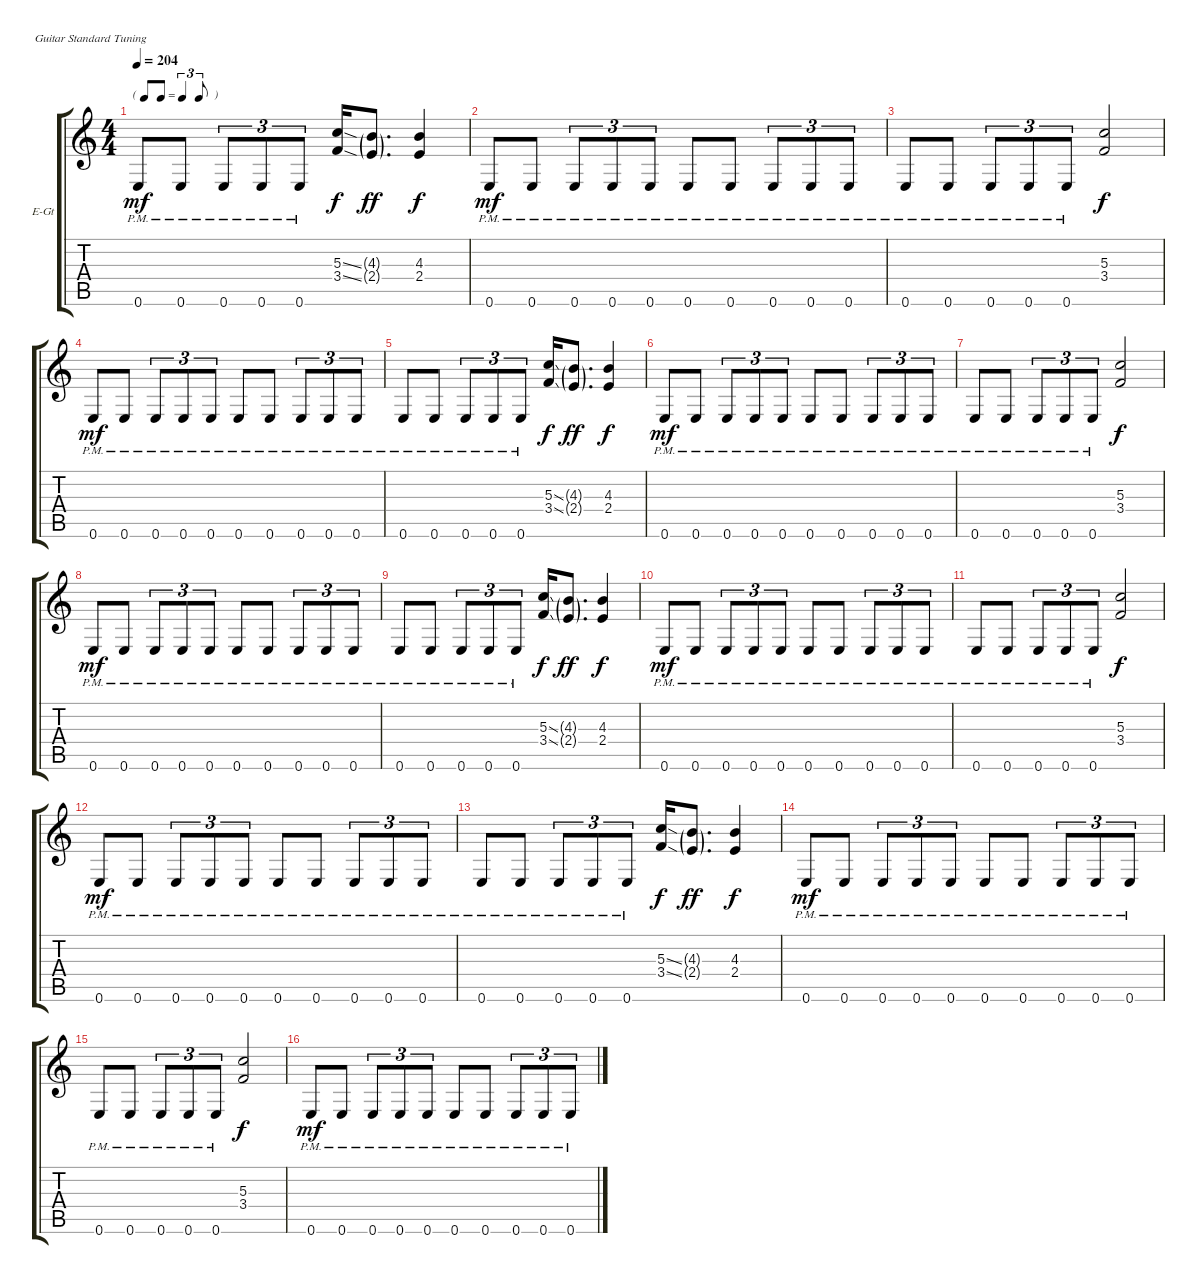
\bracketExtendMode groupsimilarinstruments
\firstSystemTrackNameOrientation horizontal
\otherSystemsTrackNameOrientation horizontal
\track ("Gtr I Rhytm" "E-Gt") {instrument overdrivenguitar}
\staff {score tabs}
\tuning (E4 B3 G3 D3 A2 E2)
\ts (4 4)
\tf triplet8th
\tempo 204
\clef g2
\ks c
0.6{pm}.8{dy mf} 0.6{pm}.8 0.6{pm}.8{tu (3 2)} 0.6{pm}.8{tu (3 2)} 0.6{pm}.8{tu (3 2)} (5.3{ss} 3.4{ss}).16{dy f} (4.3{g} 2.4{g}).8{d dy ff} (4.3 2.4).4{dy f} |
0.6{pm}.8{dy mf} 0.6{pm}.8 0.6{pm}.8{tu (3 2)} 0.6{pm}.8{tu (3 2)} 0.6{pm}.8{tu (3 2)} 0.6{pm}.8 0.6{pm}.8 0.6{pm}.8{tu (3 2)} 0.6{pm}.8{tu (3 2)} 0.6{pm}.8{tu (3 2)} |
0.6{pm}.8 0.6{pm}.8 0.6{pm}.8{tu (3 2)} 0.6{pm}.8{tu (3 2)} 0.6{pm}.8{tu (3 2)} (5.3 3.4).2{dy f} |
0.6{pm}.8{dy mf} 0.6{pm}.8 0.6{pm}.8{tu (3 2)} 0.6{pm}.8{tu (3 2)} 0.6{pm}.8{tu (3 2)} 0.6{pm}.8 0.6{pm}.8 0.6{pm}.8{tu (3 2)} 0.6{pm}.8{tu (3 2)} 0.6{pm}.8{tu (3 2)} |
0.6{pm}.8 0.6{pm}.8 0.6{pm}.8{tu (3 2)} 0.6{pm}.8{tu (3 2)} 0.6{pm}.8{tu (3 2)} (5.3{ss} 3.4{ss}).16{dy f} (4.3{g} 2.4{g}).8{d dy ff} (4.3 2.4).4{dy f} |
0.6{pm}.8{dy mf} 0.6{pm}.8 0.6{pm}.8{tu (3 2)} 0.6{pm}.8{tu (3 2)} 0.6{pm}.8{tu (3 2)} 0.6{pm}.8 0.6{pm}.8 0.6{pm}.8{tu (3 2)} 0.6{pm}.8{tu (3 2)} 0.6{pm}.8{tu (3 2)} |
0.6{pm}.8 0.6{pm}.8 0.6{pm}.8{tu (3 2)} 0.6{pm}.8{tu (3 2)} 0.6{pm}.8{tu (3 2)} (5.3 3.4).2{dy f} |
0.6{pm}.8{dy mf} 0.6{pm}.8 0.6{pm}.8{tu (3 2)} 0.6{pm}.8{tu (3 2)} 0.6{pm}.8{tu (3 2)} 0.6{pm}.8 0.6{pm}.8 0.6{pm}.8{tu (3 2)} 0.6{pm}.8{tu (3 2)} 0.6{pm}.8{tu (3 2)} |
0.6{pm}.8 0.6{pm}.8 0.6{pm}.8{tu (3 2)} 0.6{pm}.8{tu (3 2)} 0.6{pm}.8{tu (3 2)} (5.3{ss} 3.4{ss}).16{dy f} (4.3{g} 2.4{g}).8{d dy ff} (4.3 2.4).4{dy f} |
0.6{pm}.8{dy mf} 0.6{pm}.8 0.6{pm}.8{tu (3 2)} 0.6{pm}.8{tu (3 2)} 0.6{pm}.8{tu (3 2)} 0.6{pm}.8 0.6{pm}.8 0.6{pm}.8{tu (3 2)} 0.6{pm}.8{tu (3 2)} 0.6{pm}.8{tu (3 2)} |
0.6{pm}.8 0.6{pm}.8 0.6{pm}.8{tu (3 2)} 0.6{pm}.8{tu (3 2)} 0.6{pm}.8{tu (3 2)} (5.3 3.4).2{dy f} |
0.6{pm}.8{dy mf} 0.6{pm}.8 0.6{pm}.8{tu (3 2)} 0.6{pm}.8{tu (3 2)} 0.6{pm}.8{tu (3 2)} 0.6{pm}.8 0.6{pm}.8 0.6{pm}.8{tu (3 2)} 0.6{pm}.8{tu (3 2)} 0.6{pm}.8{tu (3 2)} |
0.6{pm}.8 0.6{pm}.8 0.6{pm}.8{tu (3 2)} 0.6{pm}.8{tu (3 2)} 0.6{pm}.8{tu (3 2)} (5.3{ss} 3.4{ss}).16{dy f} (4.3{g} 2.4{g}).8{d dy ff} (4.3 2.4).4{dy f} |
0.6{pm}.8{dy mf} 0.6{pm}.8 0.6{pm}.8{tu (3 2)} 0.6{pm}.8{tu (3 2)} 0.6{pm}.8{tu (3 2)} 0.6{pm}.8 0.6{pm}.8 0.6{pm}.8{tu (3 2)} 0.6{pm}.8{tu (3 2)} 0.6{pm}.8{tu (3 2)} |
0.6{pm}.8 0.6{pm}.8 0.6{pm}.8{tu (3 2)} 0.6{pm}.8{tu (3 2)} 0.6{pm}.8{tu (3 2)} (5.3 3.4).2{dy f} |
0.6{pm}.8{dy mf} 0.6{pm}.8 0.6{pm}.8{tu (3 2)} 0.6{pm}.8{tu (3 2)} 0.6{pm}.8{tu (3 2)} 0.6{pm}.8 0.6{pm}.8 0.6{pm}.8{tu (3 2)} 0.6{pm}.8{tu (3 2)} 0.6{pm}.8{tu (3 2)}
